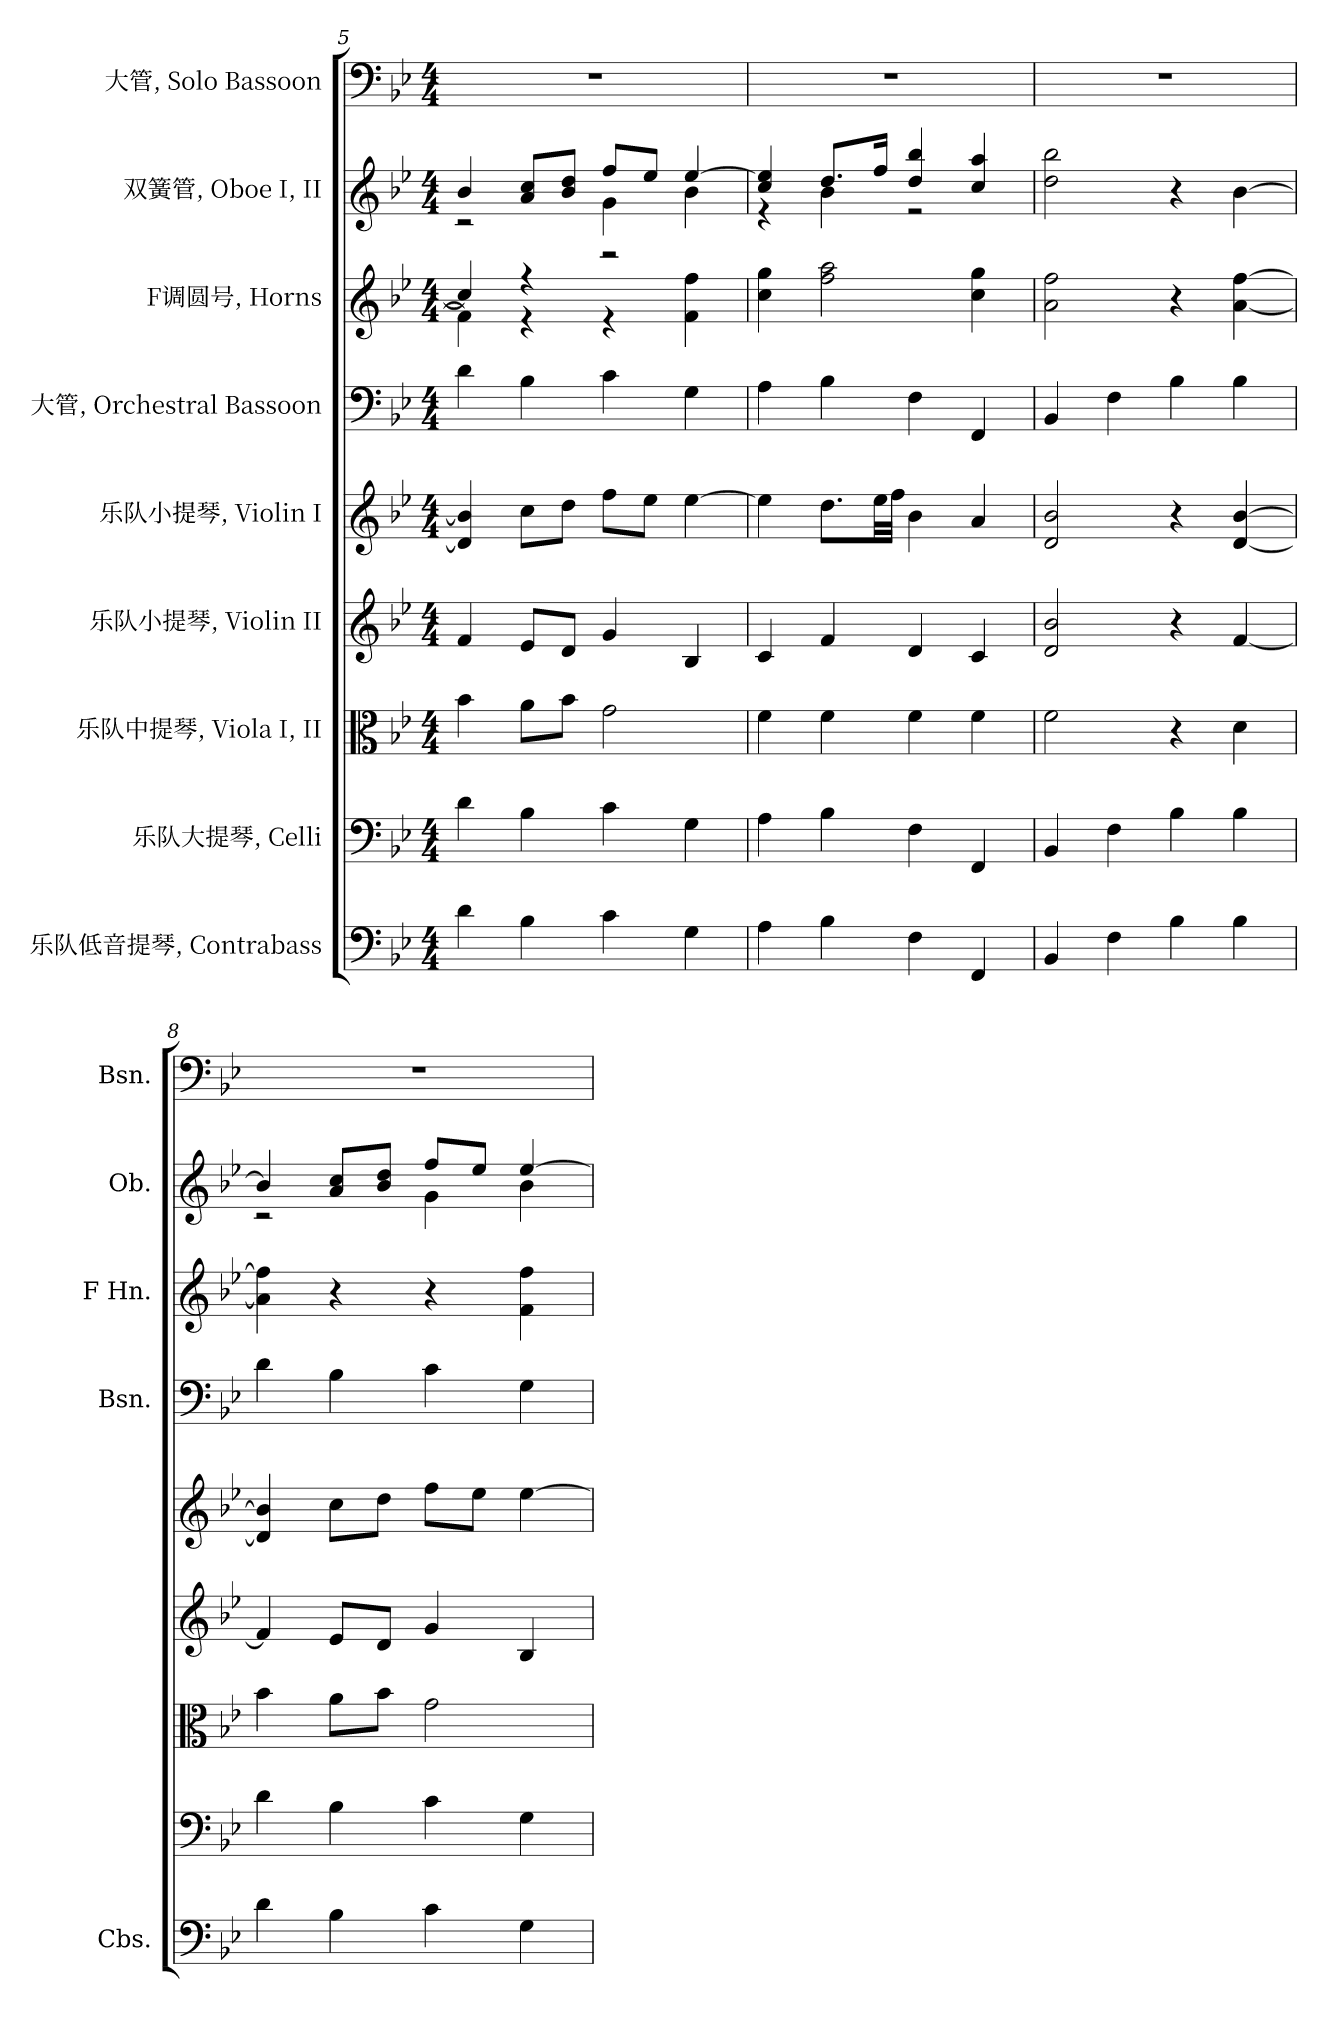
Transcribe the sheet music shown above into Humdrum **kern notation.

**kern	**kern	**kern	**kern	**kern	**kern	**kern	**kern	**kern
*part9	*part8	*part7	*part6	*part5	*part4	*part3	*part2	*part1
*staff9	*staff8	*staff7	*staff6	*staff5	*staff4	*staff3	*staff2	*staff1
*I"乐队低音提琴, Contrabass	*I"乐队大提琴, Celli	*I"乐队中提琴, Viola I, II	*I"乐队小提琴, Violin II	*I"乐队小提琴, Violin I	*I"大管, Orchestral Bassoon	*I"F调圆号, Horns	*I"双簧管, Oboe I, II	*I"大管, Solo Bassoon
*I'Cbs.	*	*	*	*	*I'Bsn.	*I'F Hn.	*I'Ob.	*I'Bsn.
!!LO:PB:g=z
*clefF4	*clefF4	*clefC3	*clefG2	*clefG2	*clefF4	*clefG2	*clefG2	*clefF4
*ITrd7c12	*	*	*	*	*	*ITrd4c7	*	*
*k[b-e-]	*k[b-e-]	*k[b-e-]	*k[b-e-]	*k[b-e-]	*k[b-e-]	*k[b-e-a-]	*k[b-e-]	*k[b-e-]
*M4/4	*M4/4	*M4/4	*M4/4	*M4/4	*M4/4	*M4/4	*M4/4	*M4/4
=5	=5	=5	=5	=5	=5	=5	=5	=5
*	*	*	*	*	*	*^	*^	*
4D\	4d\	4b-\	4f/	4d/] 4b-/]	4d\	4f/]	4B-\]	4b-/	2r	1r
4BB-\	4B-\	8a\L	8e-/L	8cc\L	4B-\	4r	4r	8a/ 8cc/L	.	.
.	.	8b-\J	8d/J	8dd\J	.	.	.	8b-/ 8dd/J	.	.
4C\	4c\	2g\	4g/	8ff\L	4c\	2r	4r	8ff/L	4g\	.
.	.	.	.	8ee-\J	.	.	.	8ee-/J	.	.
4GG\	4G\	.	4B-/	[4ee-\	4G\	.	4B-\ 4b-\	[4ee-/	4b-\	.
*	*	*	*	*	*	*v	*v	*	*	*
=6	=6	=6	=6	=6	=6	=6	=6	=6	=6
4AA\	4A\	4f\	4c/	4ee-\]	4A\	4f\ 4cc\	4cc/ 4ee-/]	4r	1r
4BB-\	4B-\	4f\	4f/	8.dd\L	4B-\	2b-\ 2dd\	8.dd/L	4b-\	.
.	.	.	.	32ee-\LL	.	.	16ff/Jk	.	.
.	.	.	.	32ff\JJJ	.	.	.	.	.
4FF\	4F\	4f\	4d/	4b-\	4F\	.	4dd/ 4bb-/	2r	.
4FFF/	4FF/	4f\	4c/	4a/	4FF/	4f\ 4cc\	4cc/ 4aa/	.	.
*	*	*	*	*	*	*	*v	*v	*
=7	=7	=7	=7	=7	=7	=7	=7	=7
4BBB-/	4BB-/	2f\	2d/ 2b-/	2d/ 2b-/	4BB-/	2d\ 2b-\	2dd\ 2bb-\	1r
4FF\	4F\	.	.	.	4F\	.	.	.
4BB-\	4B-\	4r	4r	4r	4B-\	4r	4r	.
4BB-\	4B-\	4d\	[4f/	[4d/ [4b-/	4B-\	[4d\ [4b-\	[4b-\	.
=8	=8	=8	=8	=8	=8	=8	=8	=8
*	*	*	*	*	*	*	*^	*
4D\	4d\	4b-\	4f/]	4d/] 4b-/]	4d\	4d\] 4b-\]	4b-/]	2r	1r
4BB-\	4B-\	8a\L	8e-/L	8cc\L	4B-\	4r	8a/ 8cc/L	.	.
.	.	8b-\J	8d/J	8dd\J	.	.	8b-/ 8dd/J	.	.
4C\	4c\	2g\	4g/	8ff\L	4c\	4r	8ff/L	4g\	.
.	.	.	.	8ee-\J	.	.	8ee-/J	.	.
4GG\	4G\	.	4B-/	[4ee-\	4G\	4B-\ 4b-\	[4ee-/	4b-\	.
*	*	*	*	*	*	*	*v	*v	*
=	=	=	=	=	=	=	=	=
*-	*-	*-	*-	*-	*-	*-	*-	*-
